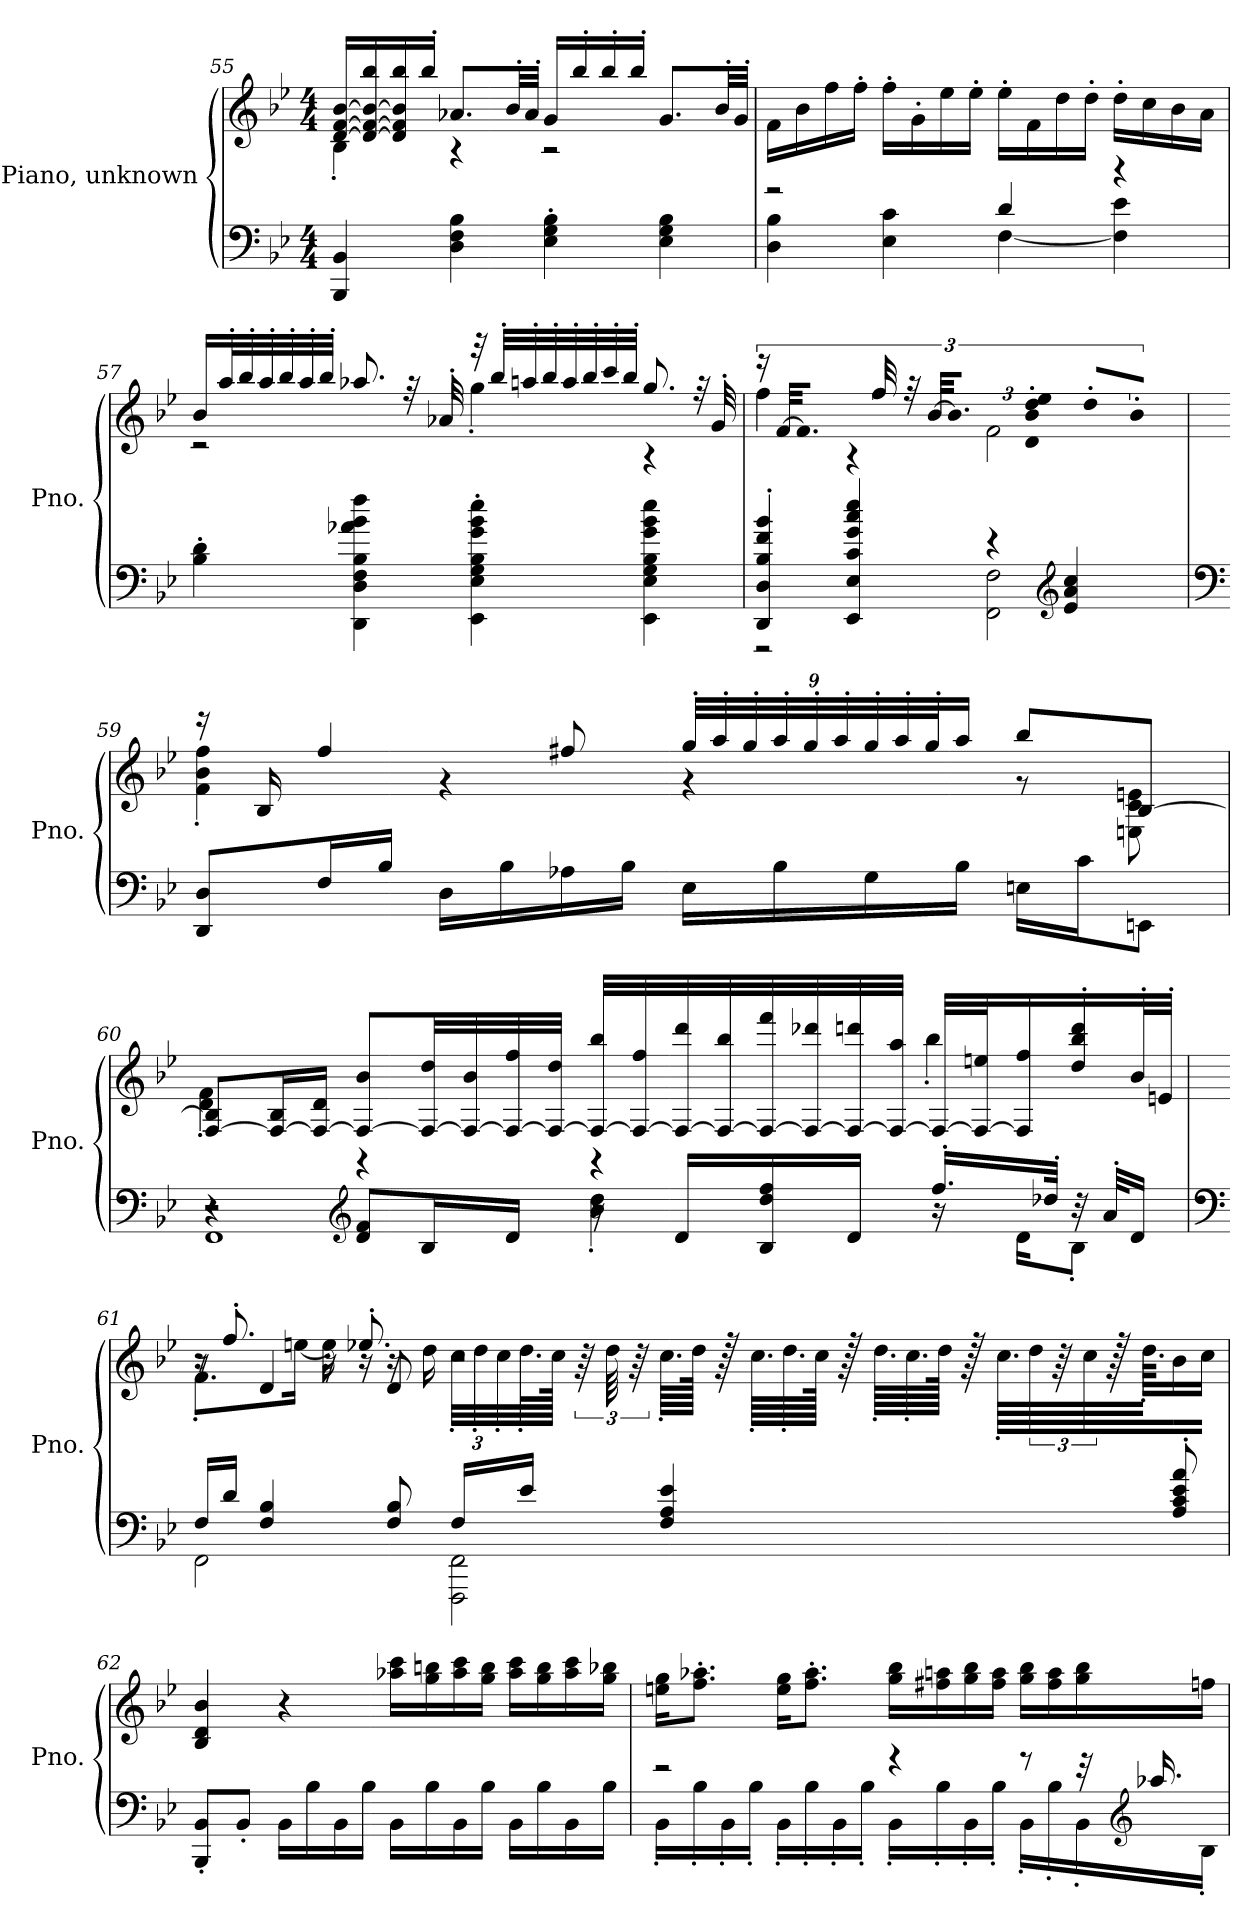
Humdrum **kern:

**kern	**kern
*part1	*part1
*staff2	*staff1
*I"Piano, unknown	*
*I'Pno.	*
!!LO:LB:g=z
*clefF4	*clefG2
*k[b-e-]	*k[b-e-]
*M4/4	*M4/4
=55	=55
*	*^
4BBB-/ 4BB-/	[16d/ [16f/ [16b-/LL	4B-'\
.	16d/_ 16f/_ 16b-/_ 16bb-/	.
.	16d/] 16f/] 16b-/] 16bb-/	.
.	16bb-'/JJ	.
4D\ 4F\ 4B-\	8.a-X/L	4r
.	32b-'/LL	.
.	32a-'/JJJ	.
4E-\' 4G\' 4B-\'	16g/LL	2r
.	16bb-'/	.
.	16bb-'/	.
.	16bb-'/JJ	.
4E-\ 4G\ 4B-\	8.g/L	.
.	32b-'/LL	.
.	32g'/JJJ	.
*	*v	*v
=56	=56
*^	*
2r	4D\ 4B-\	16f\LL
.	.	16b-\
.	.	16ff\
.	.	16ff'\JJ
.	4E-\ 4c\	16ff'\LL
.	.	16g'\
.	.	16ee-\
.	.	16ee-'\JJ
4d/	[4F\	16ee-'\LL
.	.	16f\
.	.	16dd\
.	.	16dd'\JJ
4r	4F\] 4e-\	16dd'\LL
.	.	16cc\
.	.	16b-\
.	.	16a\JJ
*v	*v	*
!!LO:PB:g=z
=57	=57
*	*^
4B-\' 4d\'	16b-/LL	2r
.	32aa'/L	.
.	32bb-'/	.
.	32aa'/	.
.	32bb-'/	.
.	32aa'/	.
.	32bb-'/JJJ	.
4DD\ 4D\ 4F\ 4B-\ 4a-X\ 4b-\ 4ff\	8.aa-X/	.
.	32r	.
.	32a-X'/	.
4EE-\' 4E-\' 4G\' 4B-\' 4g\' 4b-\' 4ee-\'	32r	4gg'\
.	32bb-'/LLL	.
.	32aan'/	.
.	32bb-'/	.
.	32aa'/	.
.	32bb-'/	.
.	32ccc'/	.
.	32bb-'/JJJ	.
4EE-\ 4E-\ 4G\ 4B-\ 4g\ 4b-\ 4ee-\	8.gg/	4r
.	32r	.
.	32g'/	.
=58	=58	=58
*^	*	*
4DD/' 4D/' 4B-/' 4f/' 4b-/'	2r	24r	4ff\
.	.	[48f/KKL	.
.	.	8.f/J]	.
4EE-/ 4E-/ 4c/ 4g/ 4cc/ 4ee-/	.	48ff/	4r
.	.	48r	.
.	.	[48b-/KKL	.
.	.	8.b-/J]	.
4r	2FF\ 2F\	4d/' 4b-/' 4dd/' 4ee-/'	2f\
*clefG2	*	*	*
4e-/ 4a/ 4cc/	.	8dd'/L	.
.	.	8b-'/J	.
*v	*v	*	*
!!LO:LB:g=z	!!
=59	=59	=59
*clefF4	*	*
8DD/ 8D/L	16r	4f\' 4b-\' 4ff\'
.	16B-/	.
16F/L	4ff/	.
16B-/JJ	.	.
16D\LL	.	4r
16B-\	.	.
16A-X\	8ff#X/	.
16B-\JJ	.	.
*	*Xbrackettup	*
16E-\LL	48gg'/LLL	4r
.	48aa'/	.
.	48gg'/	.
16B-\	48aa'/	.
.	48gg'/	.
.	48aa'/	.
16G\	48gg'/	.
.	48aa'/	.
.	48gg'/J	.
16B-\JJ	16aa/JJ	.
16En\LL	8bb-/L	8r
16c\J	.	.
8EEn\J	[8B-/J	8En\ 8c\ 8en\
!!LO:LB:g=z	!!
=60	=60	=60
*^	*	*
*	*^	*	*
4r	2r	1FF	[8F/ 8B-/]L	4d\' 4f\'
.	.	.	16F/_ 16B-/L	.
.	.	.	16F/_ 16d/JJ	.
*clefG2	*	*	*	*
8d/ 8f/L	.	.	8F/_ 8b-/L	4r
16B-/L	.	.	32F/_ 32dd/LL	.
.	.	.	32F/_ 32b-/	.
16d/JJ	.	.	32F/_ 32ff/	.
.	.	.	32F/_ 32dd/JJJ	.
16r	4b-\' 4dd\'	.	32F/_ 32bb-/LLL	4r
.	.	.	32F/_ 32ff/	.
16d/LL	.	.	32F/_ 32ddd/	.
.	.	.	32F/_ 32bb-/	.
16B-/ 16dd/ 16ff/	.	.	32F/_ 32fff/	.
.	.	.	32F/_ 32ddd-X/	.
16d/JJ	.	.	32F/_ 32dddn/	.
.	.	.	32F/_ 32aa/JJJ	.
16.ff'/LL	16r	.	32F/LLL_	4bb-'\
.	.	.	32F/_ 32een/J	.
.	16d\KL	.	16F/] 16ff/	.
32dd-X'/JJk	.	.	.	.
32r	8B-'\J	.	16dd/' 16bb-/' 16ddd/'	.
32a'/KLL	.	.	.	.
16d/JJ	.	.	32b-'/L	.
.	.	.	32en'/JJJ	.
*v	*v	*v	*	*
*	*v	*v
!!LO:LB:g=z
=61	=61
*clefF4	*
*^	*^
*	*	*	*^
16F/LL	2FF\	16r	8.f'\L	8r
16d/JJ	.	8.ff'/	.	.
4F/ 4B-/	.	.	.	4d/
.	.	.	[16een\Jk	.
.	.	16r	16ee\]	.
.	.	8.ee-X'/	16r	.
8F/ 8B-/	.	.	16r	8d/
.	.	.	16dd\	.
16F/LL	2FFF\ 2FF\	2r	48cc'\LLL	2r
.	.	.	48dd'\	.
.	.	.	48cc'\	.
16e-/JJ	.	.	64.dd'\L	.
.	.	.	128cc\JJJJk	.
*	*	*	*brackettup	*
.	.	.	96r	.
.	.	.	96dd\	.
.	.	.	96r	.
4F/ 4A/ 4e-/	.	.	64.cc'\LLLL	.
.	.	.	128dd\JJJJk	.
.	.	.	128r	.
.	.	.	64.cc'\LLLL	.
.	.	.	64.dd'\	.
.	.	.	128cc\JJJJk	.
.	.	.	128r	.
.	.	.	64.dd'\LLLL	.
.	.	.	64.cc'\	.
.	.	.	128dd\JJJJk	.
.	.	.	128r	.
.	.	.	64.cc'\LLLL	.
.	.	.	96dd\JJJJ	.
.	.	.	96r	.
.	.	.	96cc\	.
.	.	.	128r	.
.	.	.	64.dd'\KKLL	.
8A/' 8c/' 8e-/' 8a/'	.	.	16b-\	.
.	.	.	16cc\JJ	.
*v	*v	*	*	*
*	*v	*v	*v
!!LO:LB:g=z
=62	=62
8BBB-/' 8BB-/'L	4B-/ 4d/ 4b-/
8BB-'/J	.
16BB-\LL	4r
16B-\	.
16BB-\	.
16B-\JJ	.
16BB-\LL	16aa-X\ 16ccc\LL
16B-\	16gg\ 16bbn\
16BB-\	16aa-\ 16ccc\
16B-\JJ	16gg\ 16bb\JJ
16BB-\LL	16aa-\ 16ccc\LL
16B-\	16gg\ 16bb\
16BB-\	16aa-\ 16ccc\
16B-\JJ	16gg\ 16bb-X\JJ
=63	=63
*^	*
2r	16BB-'\LL	16een\ 16gg\KL
.	16B-'\	8.ff\' 8.aa-X\'J
.	16BB-'\	.
.	16B-'\JJ	.
.	16BB-'\LL	16ee\ 16gg\KL
.	16B-'\	8.ff\' 8.aa-\'J
.	16BB-'\	.
.	16B-'\JJ	.
4r	16BB-'\LL	16gg\ 16bb-\LL
.	16B-'\	16ff#X\ 16aan\
.	16BB-'\	16gg\ 16bb-\
.	16B-'\JJ	16ff#\ 16aa\JJ
8r	16BB-'\LL	16gg\ 16bb-\LL
.	16B-'\	16ff#\ 16aa\
32r	16BB-'\	16gg\ 16bb-\
*clefG2	*	*
16.aa-X/	.	.
.	16B-'\JJ	16ffn\JJ
*v	*v	*
=	=
*-	*-
